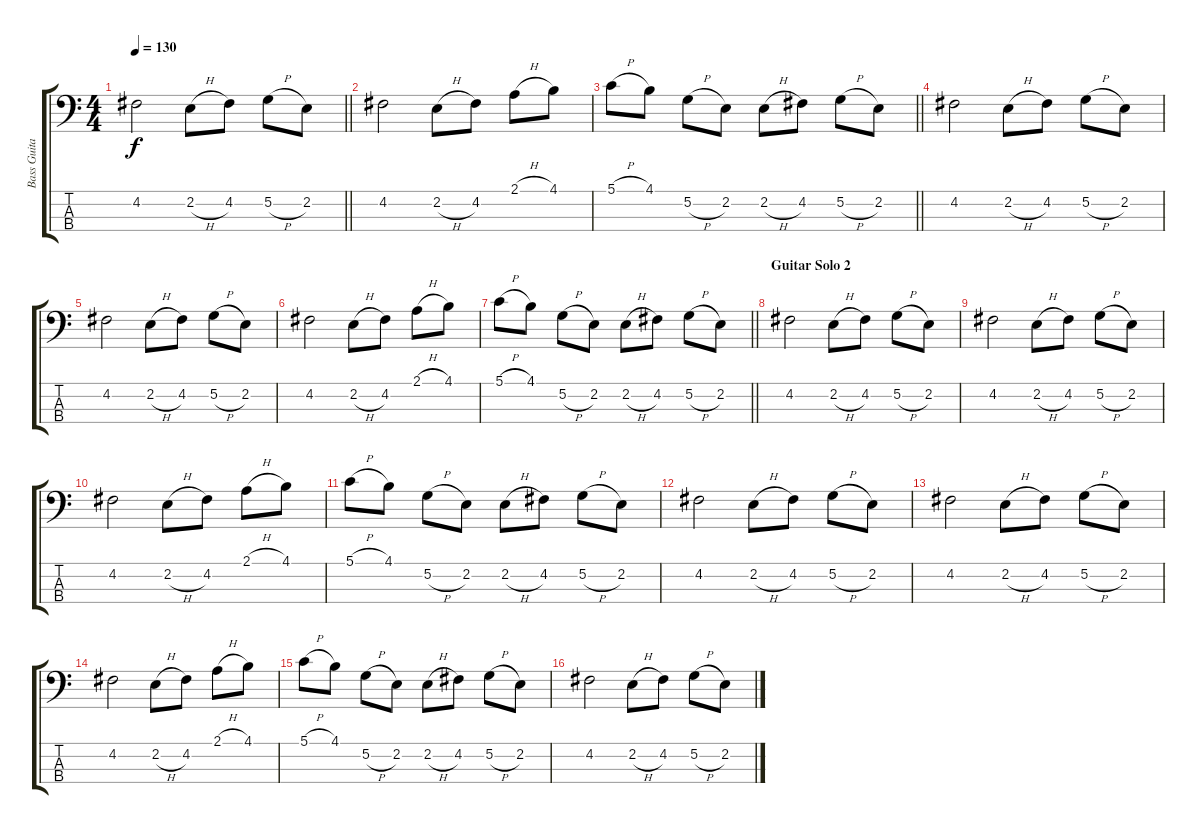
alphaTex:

\track ("Bass Guitar" "Bass Guita") {instrument electricbassfinger}
\staff {score tabs}
\tuning (G2 D2 A1 E1) {hide}
\ts (4 4)
\tempo 130
\clef f4
\barLineRight lightlight
\ks c
4.2.2{dy f} 2.2{h}.8 4.2.8 5.2{h}.8 2.2.8 |
4.2.2 2.2{h}.8 4.2.8 2.1{h}.8 4.1.8 |
\barLineRight lightlight
5.1{h}.8 4.1.8 5.2{h}.8 2.2.8 2.2{h}.8 4.2.8 5.2{h}.8 2.2.8 |
4.2.2 2.2{h}.8 4.2.8 5.2{h}.8 2.2.8 |
4.2.2 2.2{h}.8 4.2.8 5.2{h}.8 2.2.8 |
4.2.2 2.2{h}.8 4.2.8 2.1{h}.8 4.1.8 |
\barLineRight lightlight
5.1{h}.8 4.1.8 5.2{h}.8 2.2.8 2.2{h}.8 4.2.8 5.2{h}.8 2.2.8 |
\section ("" "Guitar Solo 2")
4.2.2 2.2{h}.8 4.2.8 5.2{h}.8 2.2.8 |
4.2.2 2.2{h}.8 4.2.8 5.2{h}.8 2.2.8 |
4.2.2 2.2{h}.8 4.2.8 2.1{h}.8 4.1.8 |
5.1{h}.8 4.1.8 5.2{h}.8 2.2.8 2.2{h}.8 4.2.8 5.2{h}.8 2.2.8 |
4.2.2 2.2{h}.8 4.2.8 5.2{h}.8 2.2.8 |
4.2.2 2.2{h}.8 4.2.8 5.2{h}.8 2.2.8 |
4.2.2 2.2{h}.8 4.2.8 2.1{h}.8 4.1.8 |
5.1{h}.8 4.1.8 5.2{h}.8 2.2.8 2.2{h}.8 4.2.8 5.2{h}.8 2.2.8 |
4.2.2 2.2{h}.8 4.2.8 5.2{h}.8 2.2.8
